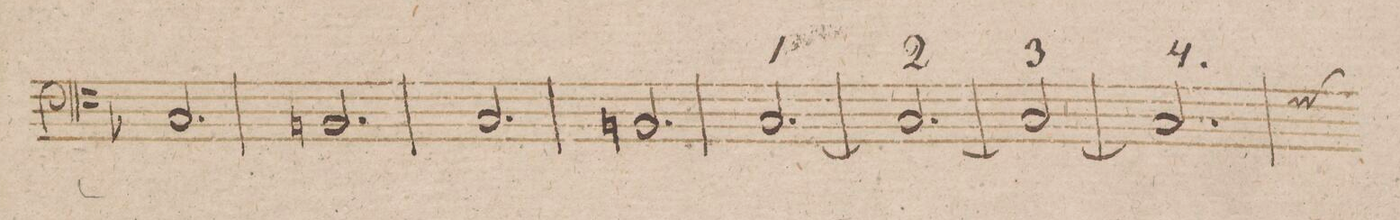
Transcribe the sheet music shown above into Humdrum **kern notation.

**kern	**dynam
*I"Fagotto 1mo	*
*clefF4	*
*k[b-]	*
*met(c|)	*
*M3/4	*
2.C/	.
=168	=168
2.BBn/	.
=169	=169
2.C/	.
=170	=170
2.BBn/	.
=171	=171
[2.C/	.
=172	=172
2.C/_	.
=173	=173
2.C/_	.
=174	=174
2.C/]	.
*custos:G	*
=175	=175
*-	*-
